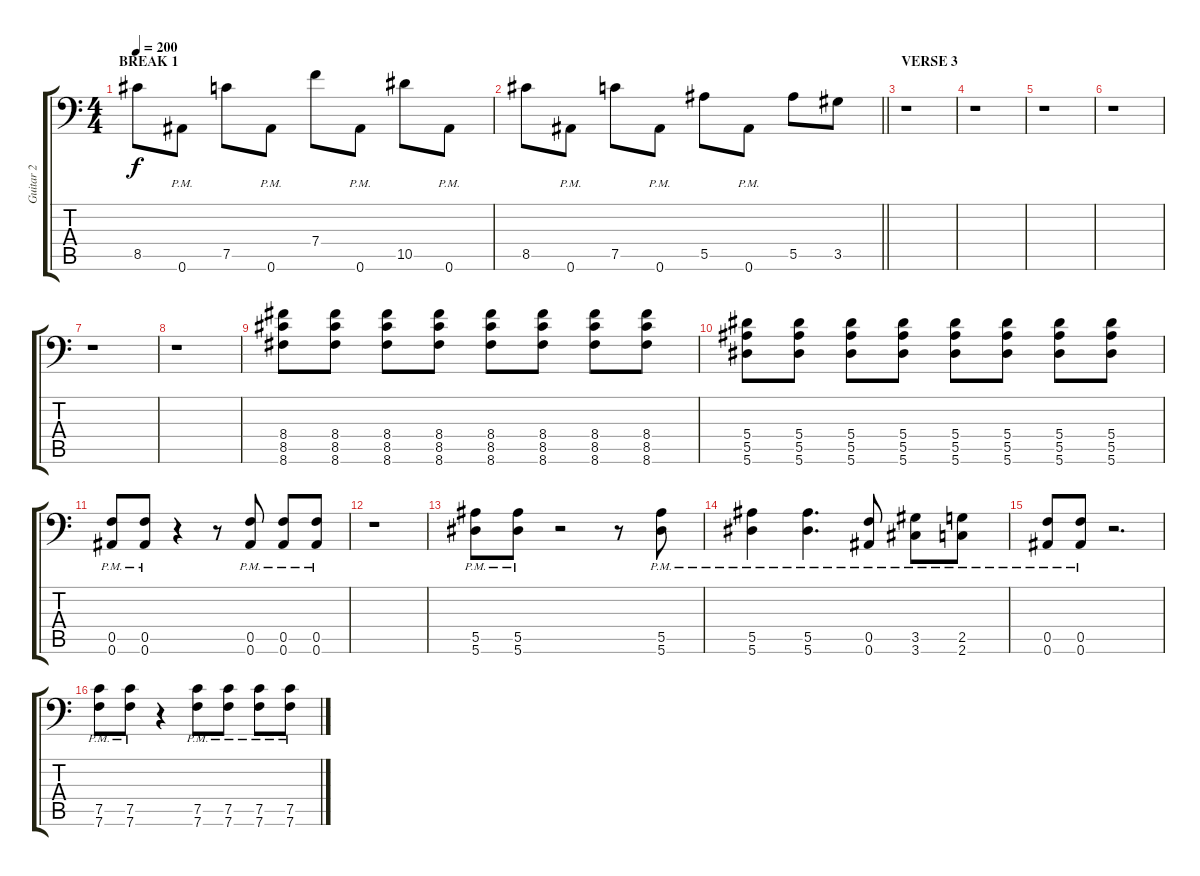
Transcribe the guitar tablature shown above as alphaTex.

\track ("Guitar 2" "Guitar 2") {instrument distortionguitar}
\staff {score tabs}
\tuning (C4 G3 Eb3 Bb2 F2 Bb1) {hide}
\ts (4 4)
\section ("" "BREAK 1")
\tempo 200
\clef f4
\ks c
8.5.8{dy f} 0.6{pm}.8 7.5.8 0.6{pm}.8 7.4.8 0.6{pm}.8 10.5.8 0.6{pm}.8 |
\barLineRight lightlight
8.5.8 0.6{pm}.8 7.5.8 0.6{pm}.8 5.5.8 0.6{pm}.8 5.5.8 3.5.8 |
\section ("" "VERSE 3")
r.1 |
r.1 |
r.1 |
r.1 |
r.1 |
r.1 |
(8.4 8.5 8.6).8 (8.4 8.5 8.6).8 (8.4 8.5 8.6).8 (8.4 8.5 8.6).8 (8.4 8.5 8.6).8 (8.4 8.5 8.6).8 (8.4 8.5 8.6).8 (8.4 8.5 8.6).8 |
(5.4 5.5 5.6).8 (5.4 5.5 5.6).8 (5.4 5.5 5.6).8 (5.4 5.5 5.6).8 (5.4 5.5 5.6).8 (5.4 5.5 5.6).8 (5.4 5.5 5.6).8 (5.4 5.5 5.6).8 |
(0.5{pm} 0.6{pm}).8 (0.5{pm} 0.6{pm}).8 r.4 r.8 (0.5{pm} 0.6{pm}).8 (0.5{pm} 0.6{pm}).8 (0.5{pm} 0.6{pm}).8 |
r.1 |
(5.5{pm} 5.6{pm}).8 (5.5{pm} 5.6{pm}).8 r.2 r.8 (5.5{pm} 5.6{pm}).8 |
(5.5{pm} 5.6{pm}).4 (5.5{pm} 5.6{pm}).4{d} (0.5{pm} 0.6{pm}).8 (3.5{pm} 3.6{pm}).8 (2.5{pm} 2.6{pm}).8 |
(0.5{pm} 0.6{pm}).8 (0.5{pm} 0.6{pm}).8 r.2{d} |
(7.5{pm} 7.6{pm}).8 (7.5{pm} 7.6{pm}).8 r.4 (7.5{pm} 7.6{pm}).8 (7.5{pm} 7.6{pm}).8 (7.5{pm} 7.6{pm}).8 (7.5{pm} 7.6{pm}).8
